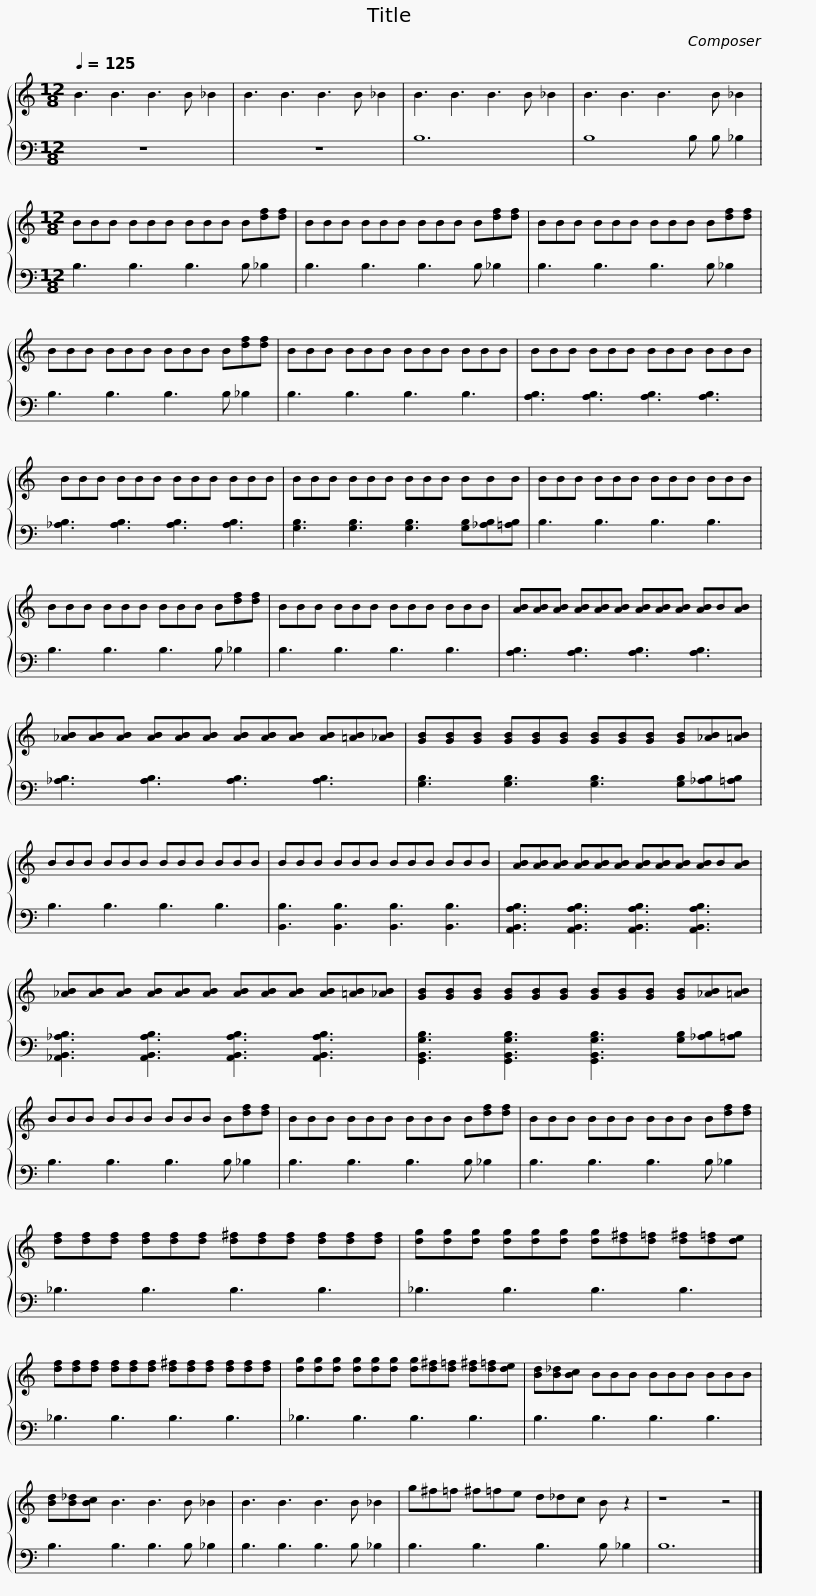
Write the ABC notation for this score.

X:1
%%score { 1 | 2 }
L:1/8
Q:1/4=125
M:12/8
I:linebreak $
K:C
V:1 treble
V:2 bass
V:1
 B3 B3 B3 B _B2 | B3 B3 B3 B _B2 | B3 B3 B3 B _B2 | B3 B3 B3 B _B2 |$[M:12/8] BBB BBB BBB B[df][df] | %5
 BBB BBB BBB B[df][df] | BBB BBB BBB B[df][df] |$ BBB BBB BBB B[df][df] | BBB BBB BBB BBB | BBB BBB BBB BBB |$ %10
 BBB BBB BBB BBB | BBB BBB BBB BBB | BBB BBB BBB BBB |$ BBB BBB BBB B[df][df] | BBB BBB BBB BBB | %15
 [AB][AB][AB] [AB][AB][AB] [AB][AB][AB] [AB]B[AB] |$ [_AB][AB][AB] [AB][AB][AB] [AB][AB][AB] [AB][=AB][_AB] | [GB][GB][GB] [GB][GB][GB] [GB][GB][GB] [GB][_AB][=AB] |$ BBB BBB BBB BBB | BBB BBB BBB BBB | %20
 [AB][AB][AB] [AB][AB][AB] [AB][AB][AB] [AB]B[AB] |$ [_AB][AB][AB] [AB][AB][AB] [AB][AB][AB] [AB][=AB][_AB] | [GB][GB][GB] [GB][GB][GB] [GB][GB][GB] [GB][_AB][=AB] |$ BBB BBB BBB B[df][df] | BBB BBB BBB B[df][df] | %25
 BBB BBB BBB B[df][df] |$ [df][df][df] [df][df][df] [d^f][df][df] [df][df][df] | [dg][dg][dg] [dg][dg][dg] [dg][d^f][d=f] [d^f][d=f][de] | [df][df][df] [df][df][df] [d^f][df][df] [df][df][df] |$ [dg][dg][dg] [dg][dg][dg] [dg][d^f][d=f] [d^f][d=f][de] | %30
 [Bd][B_d][Bc] BBB BBB BBB | [Bd][B_d][Bc] B3 B3 B _B2 | B3 B3 B3 B _B2 |$ g^f=f ^f=fe d_dc B z2 | z8 z4 |] %35
V:2
 z12 | z12 | B,12 | B,8 B, B, _B,2 |$[M:12/8] B,3 B,3 B,3 B, _B,2 | %5
 B,3 B,3 B,3 B, _B,2 | B,3 B,3 B,3 B, _B,2 |$ B,3 B,3 B,3 B, _B,2 | B,3 B,3 B,3 B,3 | [A,B,]3 [A,B,]3 [A,B,]3 [A,B,]3 |$ %10
 [_A,B,]3 [A,B,]3 [A,B,]3 [A,B,]3 | [G,B,]3 [G,B,]3 [G,B,]3 [G,B,][_A,B,][=A,B,] | B,3 B,3 B,3 B,3 |$ B,3 B,3 B,3 B, _B,2 | B,3 B,3 B,3 B,3 | %15
 [A,B,]3 [A,B,]3 [A,B,]3 [A,B,]3 |$ [_A,B,]3 [A,B,]3 [A,B,]3 [A,B,]3 | [G,B,]3 [G,B,]3 [G,B,]3 [G,B,][_A,B,][=A,B,] |$ B,3 B,3 B,3 B,3 | [B,,B,]3 [B,,B,]3 [B,,B,]3 [B,,B,]3 | %20
 [A,,B,,A,B,]3 [A,,B,,A,B,]3 [A,,B,,A,B,]3 [A,,B,,A,B,]3 |$ [_A,,B,,_A,B,]3 [A,,B,,A,B,]3 [A,,B,,A,B,]3 [A,,B,,A,B,]3 | [G,,B,,G,B,]3 [G,,B,,G,B,]3 [G,,B,,G,B,]3 [G,B,][_A,B,][=A,B,] |$ B,3 B,3 B,3 B, _B,2 | B,3 B,3 B,3 B, _B,2 | %25
 B,3 B,3 B,3 B, _B,2 |$ _B,3 B,3 B,3 B,3 | _B,3 B,3 B,3 B,3 | _B,3 B,3 B,3 B,3 |$ _B,3 B,3 B,3 B,3 | %30
 B,3 B,3 B,3 B,3 | B,3 B,3 B,3 B, _B,2 | B,3 B,3 B,3 B, _B,2 |$ B,3 B,3 B,3 B, _B,2 | B,12 |] %35
